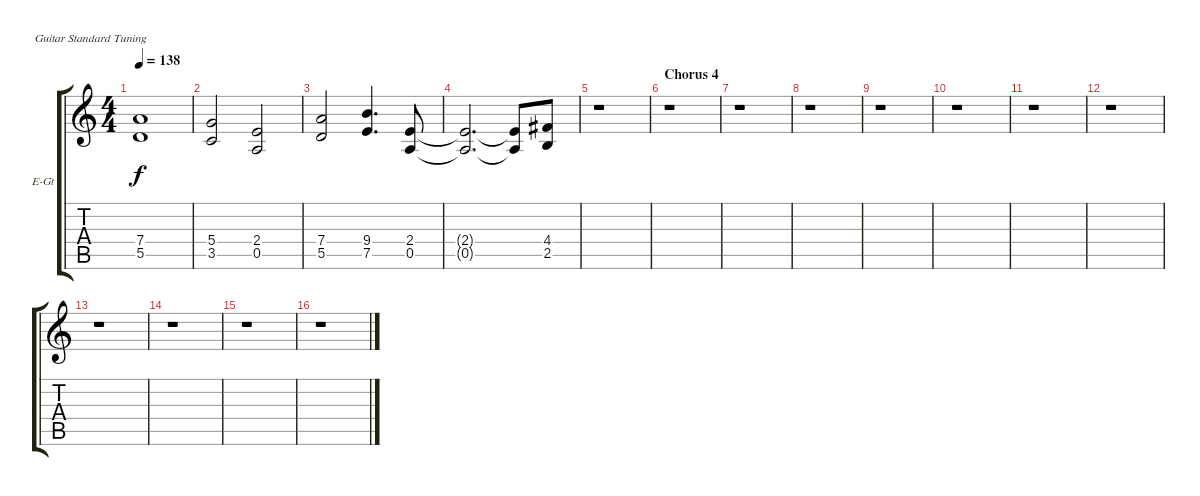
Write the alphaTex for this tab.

\bracketExtendMode groupsimilarinstruments
\firstSystemTrackNameOrientation horizontal
\otherSystemsTrackNameOrientation horizontal
\track ("Holstinin" "E-Gt") {instrument overdrivenguitar}
\staff {score tabs}
\tuning (E4 B3 G3 D3 A2 E2)
\ts (4 4)
\tempo 138
\clef g2
\ks c
(7.4{t} 5.5{t}).1{dy f} |
(5.4 3.5).2 (2.4 0.5).2 |
(7.4 5.5).2 (9.4 7.5).4{d} (2.4 0.5).8 |
(2.4{t} 0.5{t}).2{d} (2.4{t} 0.5{t}).8 (4.4 2.5).8 |
r.1 |
\section ("" "Chorus 4")
r.1 |
r.1 |
r.1 |
r.1 |
r.1 |
r.1 |
r.1 |
r.1 |
r.1 |
r.1 |
r.1
